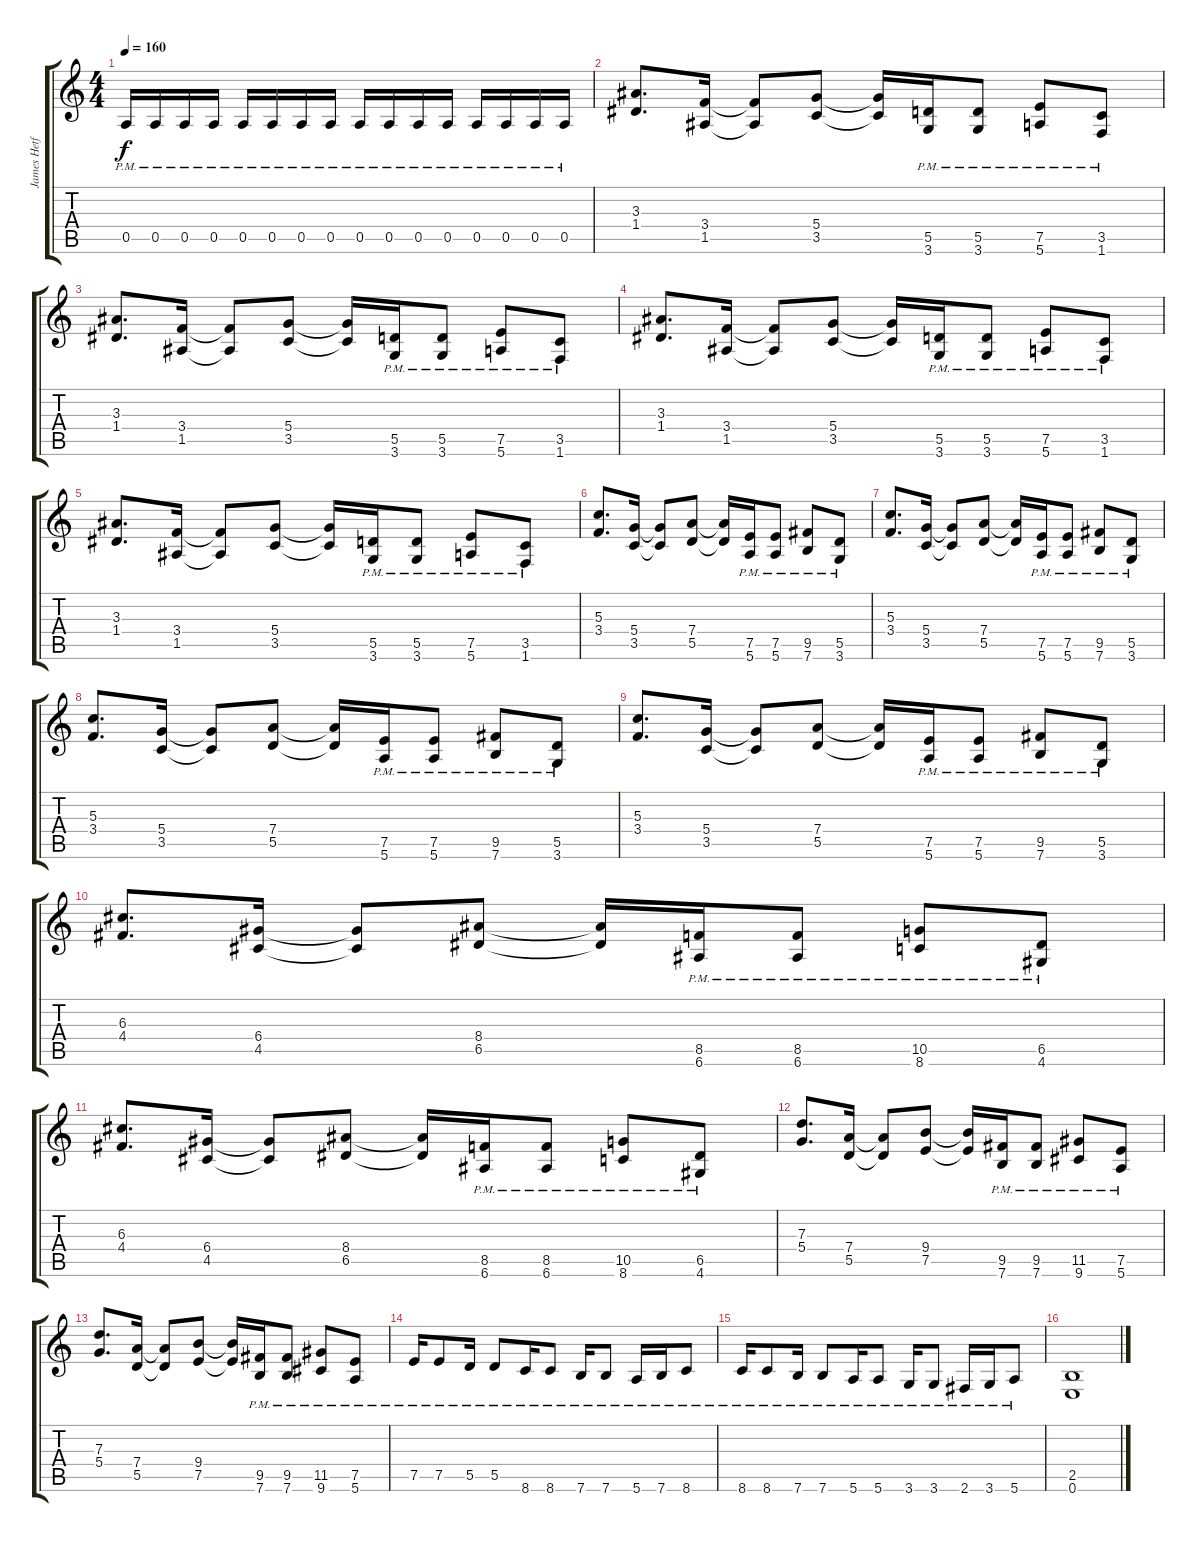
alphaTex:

\track ("James Hetfield" "James Hetf") {instrument distortionguitar}
\staff {score tabs}
\tuning (E4 B3 G3 D3 A2 E2) {hide}
\ts (4 4)
\tempo 160
\clef g2
\ks aminor
0.5{pm}.16{dy f} 0.5{pm}.16 0.5{pm}.16 0.5{pm}.16 0.5{pm}.16 0.5{pm}.16 0.5{pm}.16 0.5{pm}.16 0.5{pm}.16 0.5{pm}.16 0.5{pm}.16 0.5{pm}.16 0.5{pm}.16 0.5{pm}.16 0.5{pm}.16 0.5{pm}.16 |
(3.3 1.4).8{d} (3.4 1.5).16 (3.4{t} 1.5{t}).8 (5.4 3.5).8 (5.4{t} 3.5{t}).16 (5.5{pm} 3.6{pm}).16 (5.5{pm} 3.6{pm}).8 (7.5{pm} 5.6{pm}).8 (3.5{pm} 1.6{pm}).8 |
(3.3 1.4).8{d} (3.4 1.5).16 (3.4{t} 1.5{t}).8 (5.4 3.5).8 (5.4{t} 3.5{t}).16 (5.5{pm} 3.6{pm}).16 (5.5{pm} 3.6{pm}).8 (7.5{pm} 5.6{pm}).8 (3.5{pm} 1.6{pm}).8 |
(3.3 1.4).8{d} (3.4 1.5).16 (3.4{t} 1.5{t}).8 (5.4 3.5).8 (5.4{t} 3.5{t}).16 (5.5{pm} 3.6{pm}).16 (5.5{pm} 3.6{pm}).8 (7.5{pm} 5.6{pm}).8 (3.5{pm} 1.6{pm}).8 |
(3.3 1.4).8{d} (3.4 1.5).16 (3.4{t} 1.5{t}).8 (5.4 3.5).8 (5.4{t} 3.5{t}).16 (5.5{pm} 3.6{pm}).16 (5.5{pm} 3.6{pm}).8 (7.5{pm} 5.6{pm}).8 (3.5{pm} 1.6{pm}).8 |
(5.3 3.4).8{d} (5.4 3.5).16 (5.4{t} 3.5{t}).8 (7.4 5.5).8 (7.4{t} 5.5{t}).16 (7.5{pm} 5.6{pm}).16 (7.5{pm} 5.6{pm}).8 (9.5{pm} 7.6{pm}).8 (5.5{pm} 3.6{pm}).8 |
(5.3 3.4).8{d} (5.4 3.5).16 (5.4{t} 3.5{t}).8 (7.4 5.5).8 (7.4{t} 5.5{t}).16 (7.5{pm} 5.6{pm}).16 (7.5{pm} 5.6{pm}).8 (9.5{pm} 7.6{pm}).8 (5.5{pm} 3.6{pm}).8 |
(5.3 3.4).8{d} (5.4 3.5).16 (5.4{t} 3.5{t}).8 (7.4 5.5).8 (7.4{t} 5.5{t}).16 (7.5{pm} 5.6{pm}).16 (7.5{pm} 5.6{pm}).8 (9.5{pm} 7.6{pm}).8 (5.5{pm} 3.6{pm}).8 |
(5.3 3.4).8{d} (5.4 3.5).16 (5.4{t} 3.5{t}).8 (7.4 5.5).8 (7.4{t} 5.5{t}).16 (7.5{pm} 5.6{pm}).16 (7.5{pm} 5.6{pm}).8 (9.5{pm} 7.6{pm}).8 (5.5{pm} 3.6{pm}).8 |
(6.3 4.4).8{d} (6.4 4.5).16 (6.4{t} 4.5{t}).8 (8.4 6.5).8 (8.4{t} 6.5{t}).16 (8.5{pm} 6.6{pm}).16 (8.5{pm} 6.6{pm}).8 (10.5{pm} 8.6{pm}).8 (6.5{pm} 4.6{pm}).8 |
(6.3 4.4).8{d} (6.4 4.5).16 (6.4{t} 4.5{t}).8 (8.4 6.5).8 (8.4{t} 6.5{t}).16 (8.5{pm} 6.6{pm}).16 (8.5{pm} 6.6{pm}).8 (10.5{pm} 8.6{pm}).8 (6.5{pm} 4.6{pm}).8 |
(7.3 5.4).8{d} (7.4 5.5).16 (7.4{t} 5.5{t}).8 (9.4 7.5).8 (9.4{t} 7.5{t}).16 (9.5{pm} 7.6{pm}).16 (9.5{pm} 7.6{pm}).8 (11.5{pm} 9.6{pm}).8 (7.5{pm} 5.6{pm}).8 |
(7.3 5.4).8{d} (7.4 5.5).16 (7.4{t} 5.5{t}).8 (9.4 7.5).8 (9.4{t} 7.5{t}).16 (9.5{pm} 7.6{pm}).16 (9.5{pm} 7.6{pm}).8 (11.5{pm} 9.6{pm}).8 (7.5{pm} 5.6{pm}).8 |
7.5{pm}.16 7.5{pm}.8 5.5{pm}.16 5.5{pm}.8 8.6{pm}.16 8.6{pm}.8 7.6{pm}.16 7.6{pm}.8 5.6{pm}.16 7.6{pm}.16 8.6{pm}.8 |
8.6{pm}.16 8.6{pm}.8 7.6{pm}.16 7.6{pm}.8 5.6{pm}.16 5.6{pm}.8 3.6{pm}.16 3.6{pm}.8 2.6{pm}.16 3.6{pm}.16 5.6{pm}.8 |
(2.5 0.6).1
